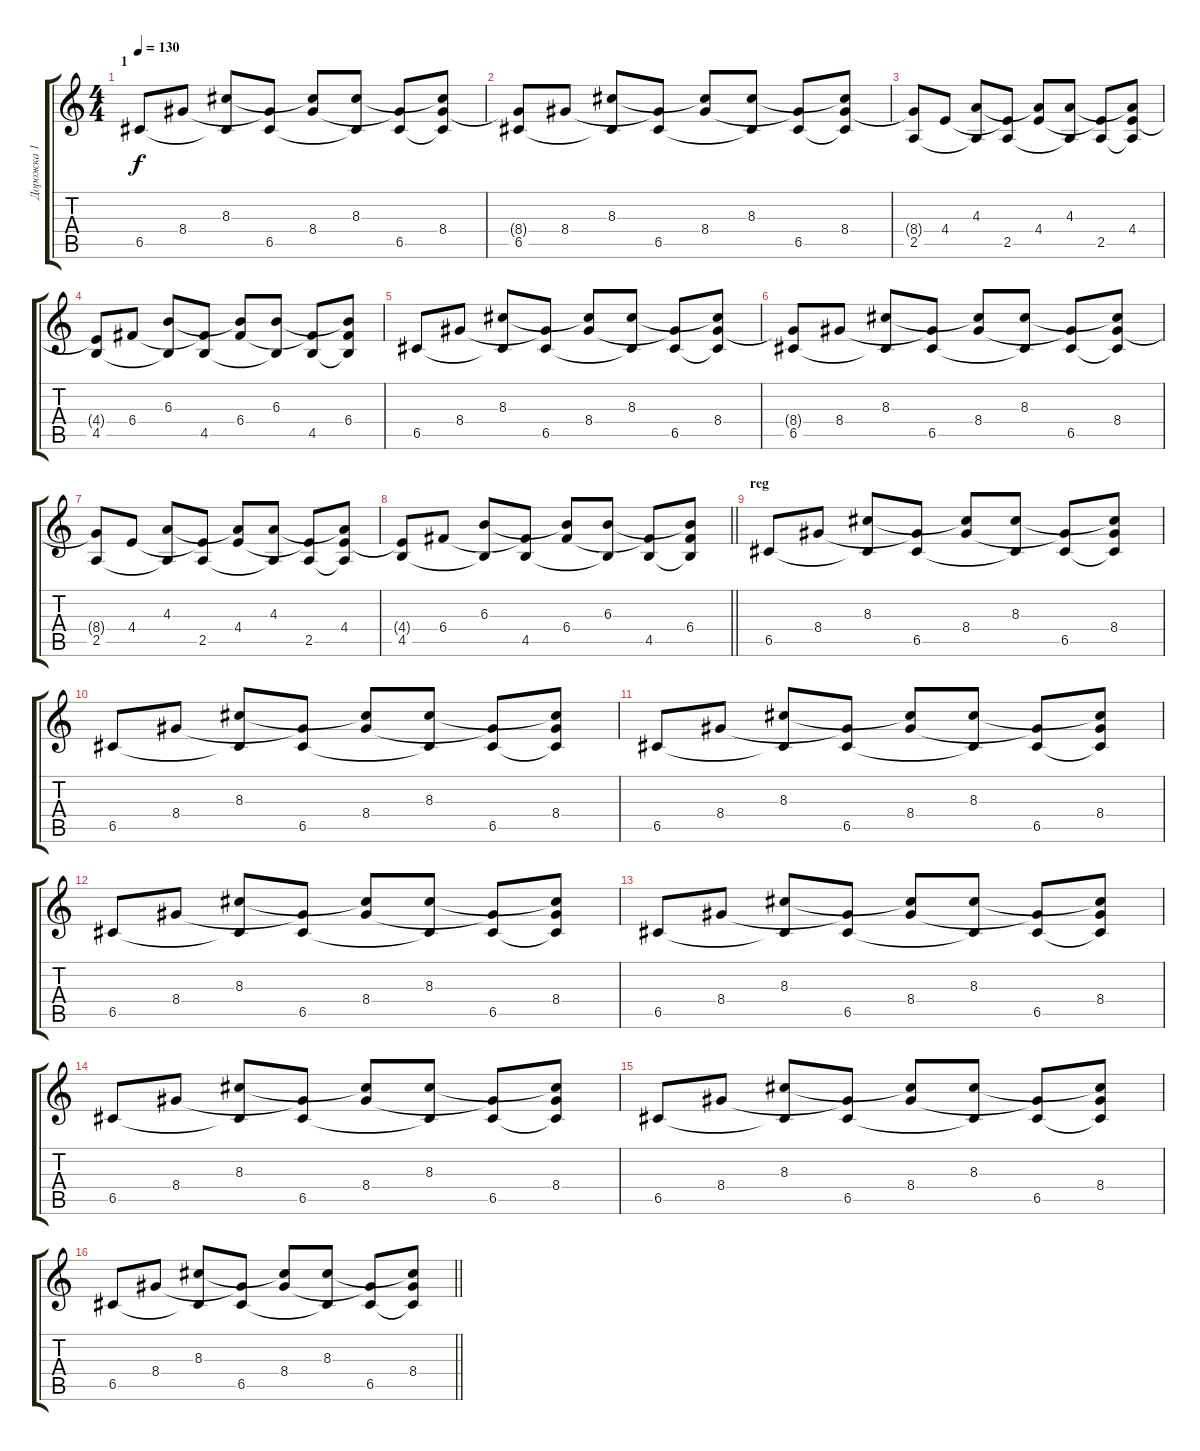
\track ("Дорожка 1" "Дорожка 1") {instrument acousticguitarsteel}
\staff {score tabs}
\tuning (D4 A3 F3 C3 G2 C2) {hide}
\ts (4 4)
\section ("" "1")
\tempo 130
\clef g2
\ks c
6.5.8{dy f} 8.4.8 (8.3 6.5{t}).8 (8.4{t} 6.5).8 (8.3{t} 8.4).8 (8.3 6.5{t}).8 (8.4{t} 6.5).8 (8.3{t} 8.4 6.5{t}).8 |
(8.4{t} 6.5).8 8.4.8 (8.3 6.5{t}).8 (8.4{t} 6.5).8 (8.3{t} 8.4).8 (8.3 6.5{t}).8 (8.4{t} 6.5).8 (8.3{t} 8.4 6.5{t}).8 |
(8.4{t} 2.5).8 4.4.8 (4.3 2.5{t}).8 (4.4{t} 2.5).8 (4.3{t} 4.4).8 (4.3 2.5{t}).8 (4.4{t} 2.5).8 (4.3{t} 4.4 2.5{t}).8 |
(4.4{t} 4.5).8 6.4.8 (6.3 4.5{t}).8 (6.4{t} 4.5).8 (6.3{t} 6.4).8 (6.3 4.5{t}).8 (6.4{t} 4.5).8 (6.3{t} 6.4 4.5{t}).8 |
6.5.8 8.4.8 (8.3 6.5{t}).8 (8.4{t} 6.5).8 (8.3{t} 8.4).8 (8.3 6.5{t}).8 (8.4{t} 6.5).8 (8.3{t} 8.4 6.5{t}).8 |
(8.4{t} 6.5).8 8.4.8 (8.3 6.5{t}).8 (8.4{t} 6.5).8 (8.3{t} 8.4).8 (8.3 6.5{t}).8 (8.4{t} 6.5).8 (8.3{t} 8.4 6.5{t}).8 |
(8.4{t} 2.5).8 4.4.8 (4.3 2.5{t}).8 (4.4{t} 2.5).8 (4.3{t} 4.4).8 (4.3 2.5{t}).8 (4.4{t} 2.5).8 (4.3{t} 4.4 2.5{t}).8 |
\barLineRight lightlight
(4.4{t} 4.5).8 6.4.8 (6.3 4.5{t}).8 (6.4{t} 4.5).8 (6.3{t} 6.4).8 (6.3 4.5{t}).8 (6.4{t} 4.5).8 (6.3{t} 6.4 4.5{t}).8 |
\section ("" "reg")
6.5.8 8.4.8 (8.3 6.5{t}).8 (8.4{t} 6.5).8 (8.3{t} 8.4).8 (8.3 6.5{t}).8 (8.4{t} 6.5).8 (8.3{t} 8.4 6.5{t}).8 |
6.5.8 8.4.8 (8.3 6.5{t}).8 (8.4{t} 6.5).8 (8.3{t} 8.4).8 (8.3 6.5{t}).8 (8.4{t} 6.5).8 (8.3{t} 8.4 6.5{t}).8 |
6.5.8 8.4.8 (8.3 6.5{t}).8 (8.4{t} 6.5).8 (8.3{t} 8.4).8 (8.3 6.5{t}).8 (8.4{t} 6.5).8 (8.3{t} 8.4 6.5{t}).8 |
6.5.8 8.4.8 (8.3 6.5{t}).8 (8.4{t} 6.5).8 (8.3{t} 8.4).8 (8.3 6.5{t}).8 (8.4{t} 6.5).8 (8.3{t} 8.4 6.5{t}).8 |
6.5.8 8.4.8 (8.3 6.5{t}).8 (8.4{t} 6.5).8 (8.3{t} 8.4).8 (8.3 6.5{t}).8 (8.4{t} 6.5).8 (8.3{t} 8.4 6.5{t}).8 |
6.5.8 8.4.8 (8.3 6.5{t}).8 (8.4{t} 6.5).8 (8.3{t} 8.4).8 (8.3 6.5{t}).8 (8.4{t} 6.5).8 (8.3{t} 8.4 6.5{t}).8 |
6.5.8 8.4.8 (8.3 6.5{t}).8 (8.4{t} 6.5).8 (8.3{t} 8.4).8 (8.3 6.5{t}).8 (8.4{t} 6.5).8 (8.3{t} 8.4 6.5{t}).8 |
\barLineRight lightlight
6.5.8 8.4.8 (8.3 6.5{t}).8 (8.4{t} 6.5).8 (8.3{t} 8.4).8 (8.3 6.5{t}).8 (8.4{t} 6.5).8 (8.3{t} 8.4 6.5{t}).8
